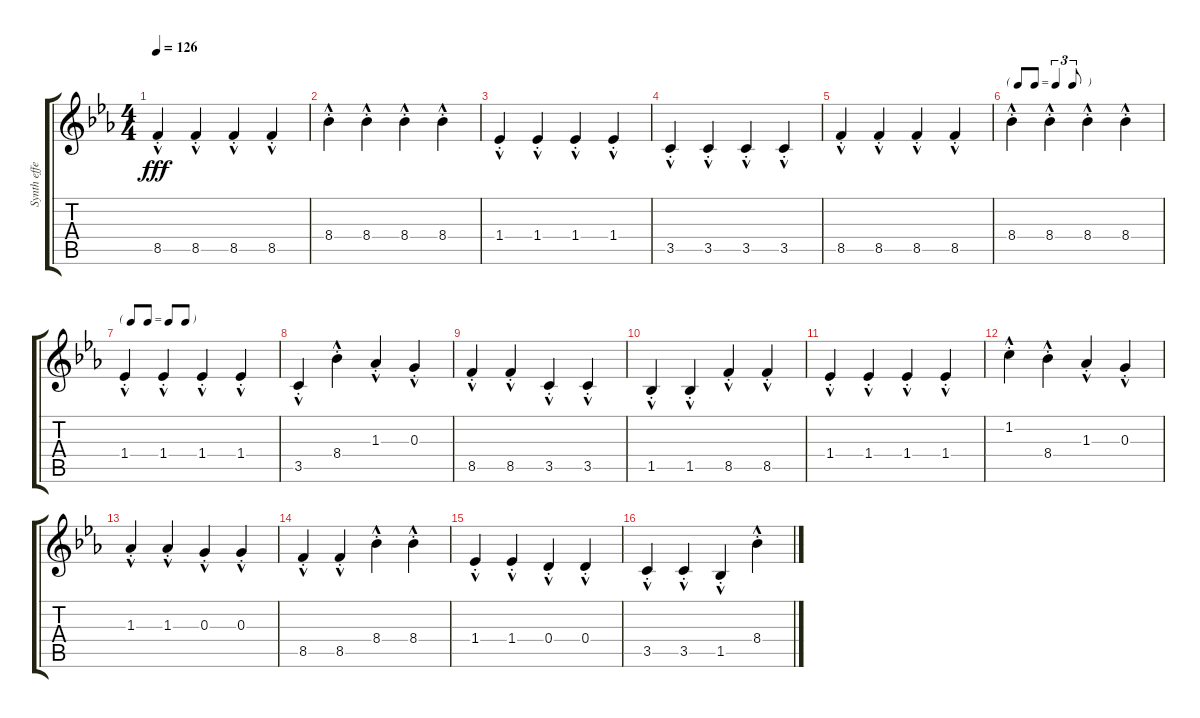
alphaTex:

\track ("Synth effect" "Synth effe") {instrument fretlessbass}
\staff {score tabs}
\tuning (E4 B3 G3 D3 A2 E2) {hide}
\ts (4 4)
\tempo 126
\clef g2
\ks eb
8.5{hac st}.4{dy fff} 8.5{hac st}.4 8.5{hac st}.4 8.5{hac st}.4 |
8.4{hac st}.4 8.4{hac st}.4 8.4{hac st}.4 8.4{hac st}.4 |
1.4{hac st}.4 1.4{hac st}.4 1.4{hac st}.4 1.4{hac st}.4 |
3.5{hac st}.4 3.5{hac st}.4 3.5{hac st}.4 3.5{hac st}.4 |
8.5{hac st}.4 8.5{hac st}.4 8.5{hac st}.4 8.5{hac st}.4 |
\tf triplet8th
8.4{hac st}.4 8.4{hac st}.4 8.4{hac st}.4 8.4{hac st}.4 |
\tf none
1.4{hac st}.4 1.4{hac st}.4 1.4{hac st}.4 1.4{hac st}.4 |
3.5{hac st}.4 8.4{hac st}.4 1.3{hac st}.4 0.3{hac st}.4 |
8.5{hac st}.4 8.5{hac st}.4 3.5{hac st}.4 3.5{hac st}.4 |
1.5{hac st}.4 1.5{hac st}.4 8.5{hac st}.4 8.5{hac st}.4 |
1.4{hac st}.4 1.4{hac st}.4 1.4{hac st}.4 1.4{hac st}.4 |
1.2{hac st}.4 8.4{hac st}.4 1.3{hac st}.4 0.3{hac st}.4 |
1.3{hac st}.4 1.3{hac st}.4 0.3{hac st}.4 0.3{hac st}.4 |
8.5{hac st}.4 8.5{hac st}.4 8.4{hac st}.4 8.4{hac st}.4 |
1.4{hac st}.4 1.4{hac st}.4 0.4{hac st}.4 0.4{hac st}.4 |
3.5{hac st}.4 3.5{hac st}.4 1.5{hac st}.4 8.4{hac st}.4
